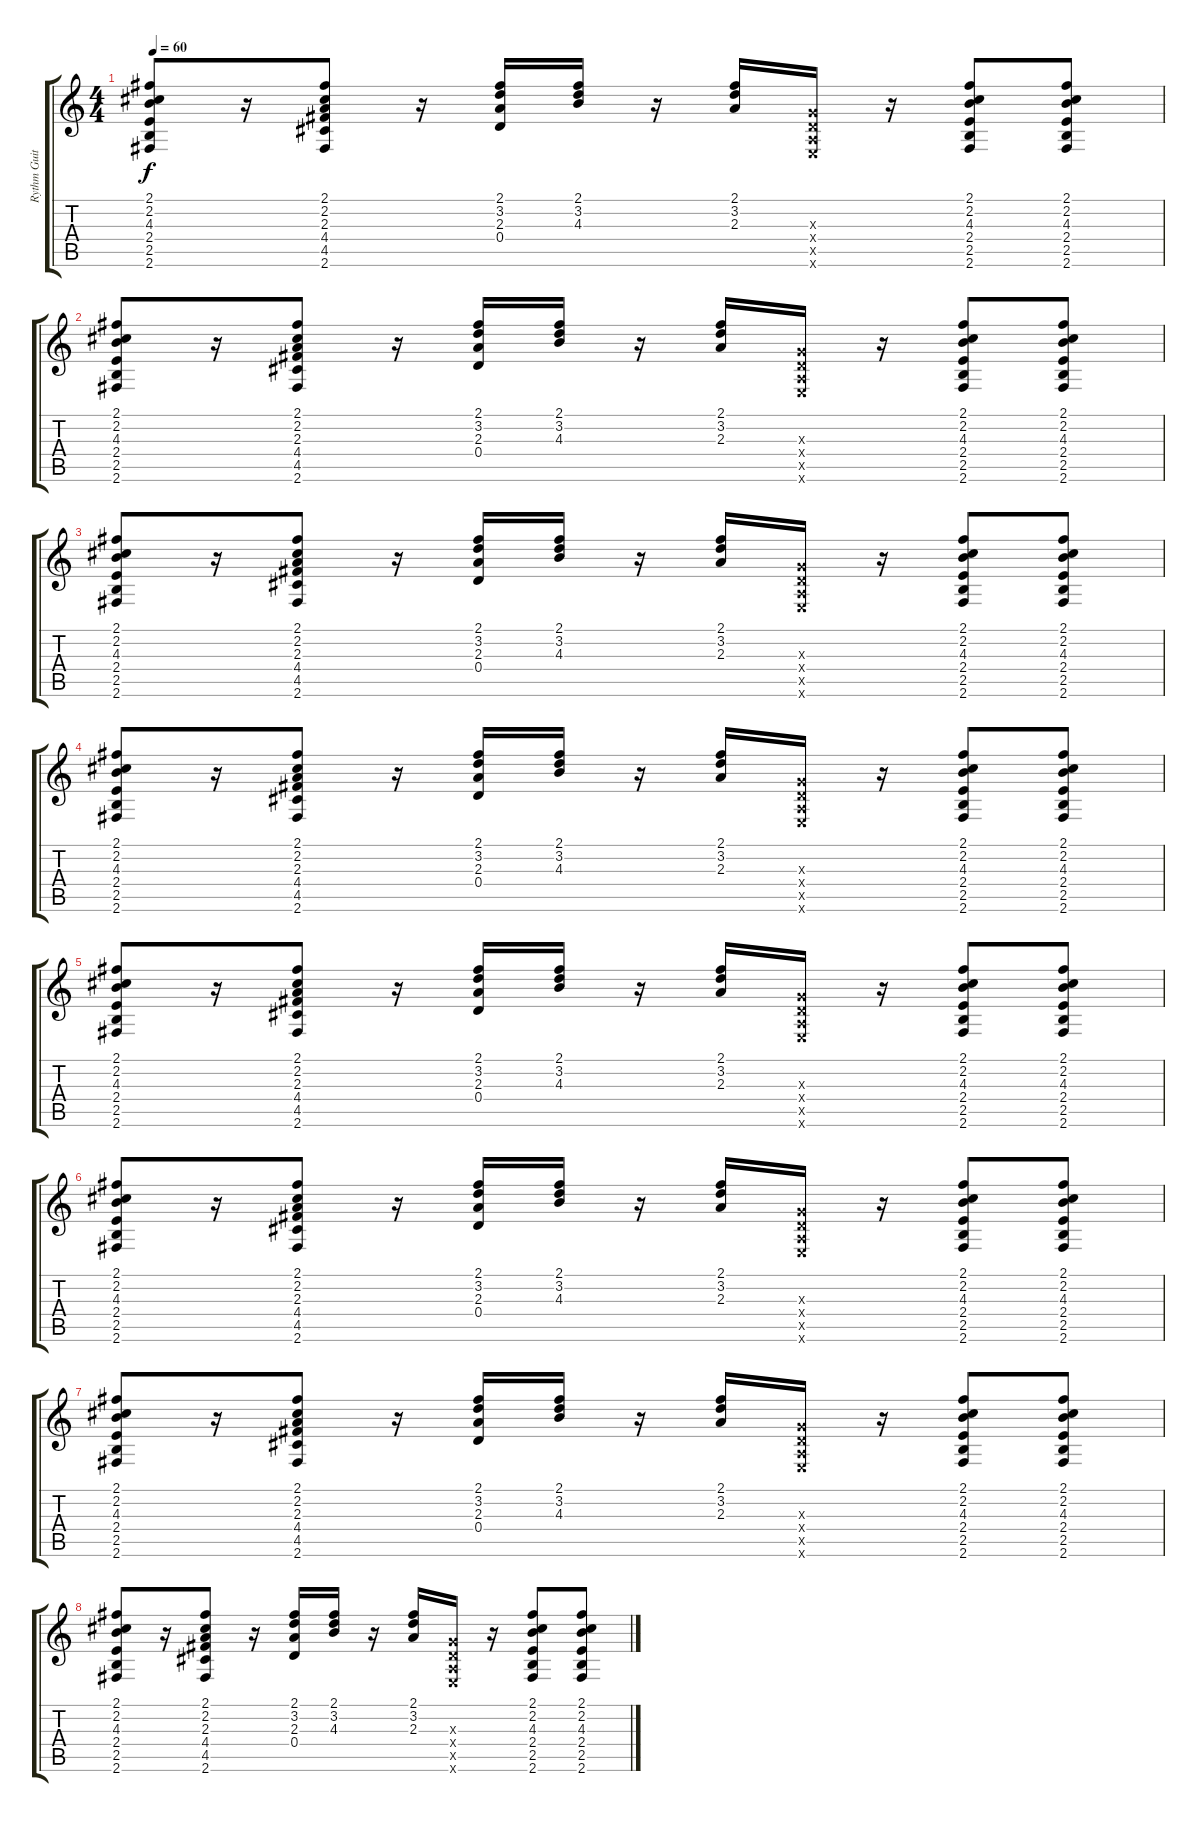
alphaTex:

\track ("Rythm Guitar" "Rythm Guit") {instrument electricguitarjazz}
\staff {score tabs}
\tuning (E4 B3 G3 D3 A2 E2) {hide}
\ts (4 4)
\tempo 60
\clef g2
\ks c
(2.1 2.2 4.3 2.4 2.5 2.6).8{dy f} r.16 (2.1 2.2 2.3 4.4 4.5 2.6).8 r.16 (2.1 3.2 2.3 0.4).16 (2.1 3.2 4.3).16 r.16 (2.1 3.2 2.3).16 (0.3{x} 0.4{x} 0.5{x} 0.6{x}).16 r.16 (2.1 2.2 4.3 2.4 2.5 2.6).8 (2.1 2.2 4.3 2.4 2.5 2.6).8 |
(2.1 2.2 4.3 2.4 2.5 2.6).8 r.16 (2.1 2.2 2.3 4.4 4.5 2.6).8 r.16 (2.1 3.2 2.3 0.4).16 (2.1 3.2 4.3).16 r.16 (2.1 3.2 2.3).16 (0.3{x} 0.4{x} 0.5{x} 0.6{x}).16 r.16 (2.1 2.2 4.3 2.4 2.5 2.6).8 (2.1 2.2 4.3 2.4 2.5 2.6).8 |
(2.1 2.2 4.3 2.4 2.5 2.6).8 r.16 (2.1 2.2 2.3 4.4 4.5 2.6).8 r.16 (2.1 3.2 2.3 0.4).16 (2.1 3.2 4.3).16 r.16 (2.1 3.2 2.3).16 (0.3{x} 0.4{x} 0.5{x} 0.6{x}).16 r.16 (2.1 2.2 4.3 2.4 2.5 2.6).8 (2.1 2.2 4.3 2.4 2.5 2.6).8 |
(2.1 2.2 4.3 2.4 2.5 2.6).8 r.16 (2.1 2.2 2.3 4.4 4.5 2.6).8 r.16 (2.1 3.2 2.3 0.4).16 (2.1 3.2 4.3).16 r.16 (2.1 3.2 2.3).16 (0.3{x} 0.4{x} 0.5{x} 0.6{x}).16 r.16 (2.1 2.2 4.3 2.4 2.5 2.6).8 (2.1 2.2 4.3 2.4 2.5 2.6).8 |
(2.1 2.2 4.3 2.4 2.5 2.6).8 r.16 (2.1 2.2 2.3 4.4 4.5 2.6).8 r.16 (2.1 3.2 2.3 0.4).16 (2.1 3.2 4.3).16 r.16 (2.1 3.2 2.3).16 (0.3{x} 0.4{x} 0.5{x} 0.6{x}).16 r.16 (2.1 2.2 4.3 2.4 2.5 2.6).8 (2.1 2.2 4.3 2.4 2.5 2.6).8 |
(2.1 2.2 4.3 2.4 2.5 2.6).8 r.16 (2.1 2.2 2.3 4.4 4.5 2.6).8 r.16 (2.1 3.2 2.3 0.4).16 (2.1 3.2 4.3).16 r.16 (2.1 3.2 2.3).16 (0.3{x} 0.4{x} 0.5{x} 0.6{x}).16 r.16 (2.1 2.2 4.3 2.4 2.5 2.6).8 (2.1 2.2 4.3 2.4 2.5 2.6).8 |
(2.1 2.2 4.3 2.4 2.5 2.6).8 r.16 (2.1 2.2 2.3 4.4 4.5 2.6).8 r.16 (2.1 3.2 2.3 0.4).16 (2.1 3.2 4.3).16 r.16 (2.1 3.2 2.3).16 (0.3{x} 0.4{x} 0.5{x} 0.6{x}).16 r.16 (2.1 2.2 4.3 2.4 2.5 2.6).8 (2.1 2.2 4.3 2.4 2.5 2.6).8 |
(2.1 2.2 4.3 2.4 2.5 2.6).8 r.16 (2.1 2.2 2.3 4.4 4.5 2.6).8 r.16 (2.1 3.2 2.3 0.4).16 (2.1 3.2 4.3).16 r.16 (2.1 3.2 2.3).16 (0.3{x} 0.4{x} 0.5{x} 0.6{x}).16 r.16 (2.1 2.2 4.3 2.4 2.5 2.6).8 (2.1 2.2 4.3 2.4 2.5 2.6).8
